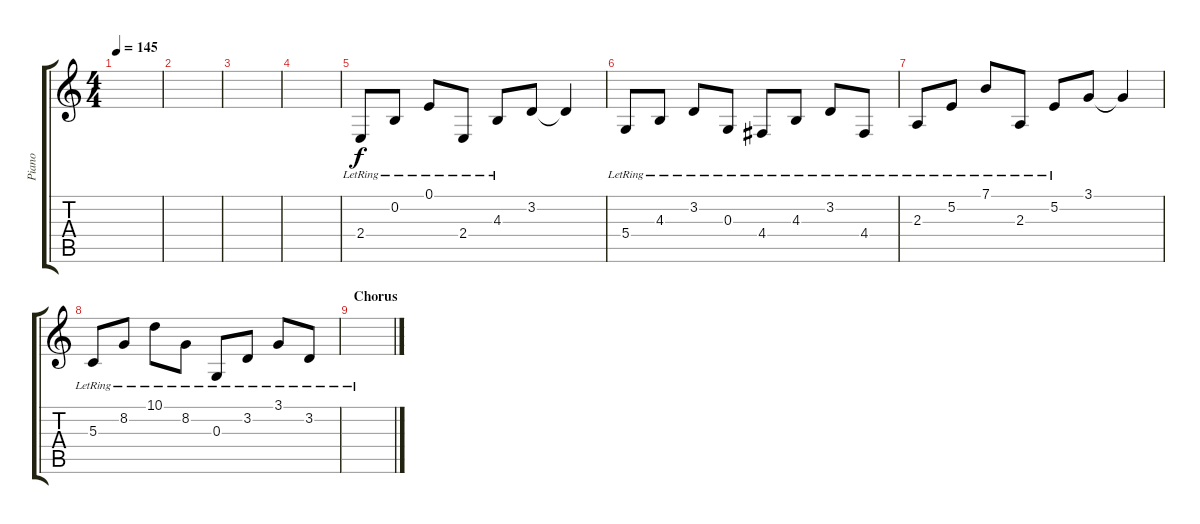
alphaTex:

\track ("Piano" "Piano") {instrument brightacousticpiano}
\staff {score tabs}
\tuning (E4 B3 G3 D3 A2 E2) {hide}
\ts (4 4)
\tempo 145
\clef g2
\ks c
|
|
|
|
2.4{lr}.8 0.2{lr}.8 0.1{lr}.8 2.4{lr}.8 4.3{lr}.8 3.2.8 3.2{t}.4 |
5.4{lr}.8 4.3{lr}.8 3.2{lr}.8 0.3{lr}.8 4.4{lr}.8 4.3{lr}.8 3.2{lr}.8 4.4{lr}.8 |
2.3{lr}.8 5.2{lr}.8 7.1{lr}.8 2.3{lr}.8 5.2{lr}.8 3.1.8 3.1{t}.4 |
5.3{lr}.8 8.2{lr}.8 10.1{lr}.8 8.2{lr}.8 0.3{lr}.8 3.2{lr}.8 3.1{lr}.8 3.2{lr}.8 |
\section ("" "Chorus")
